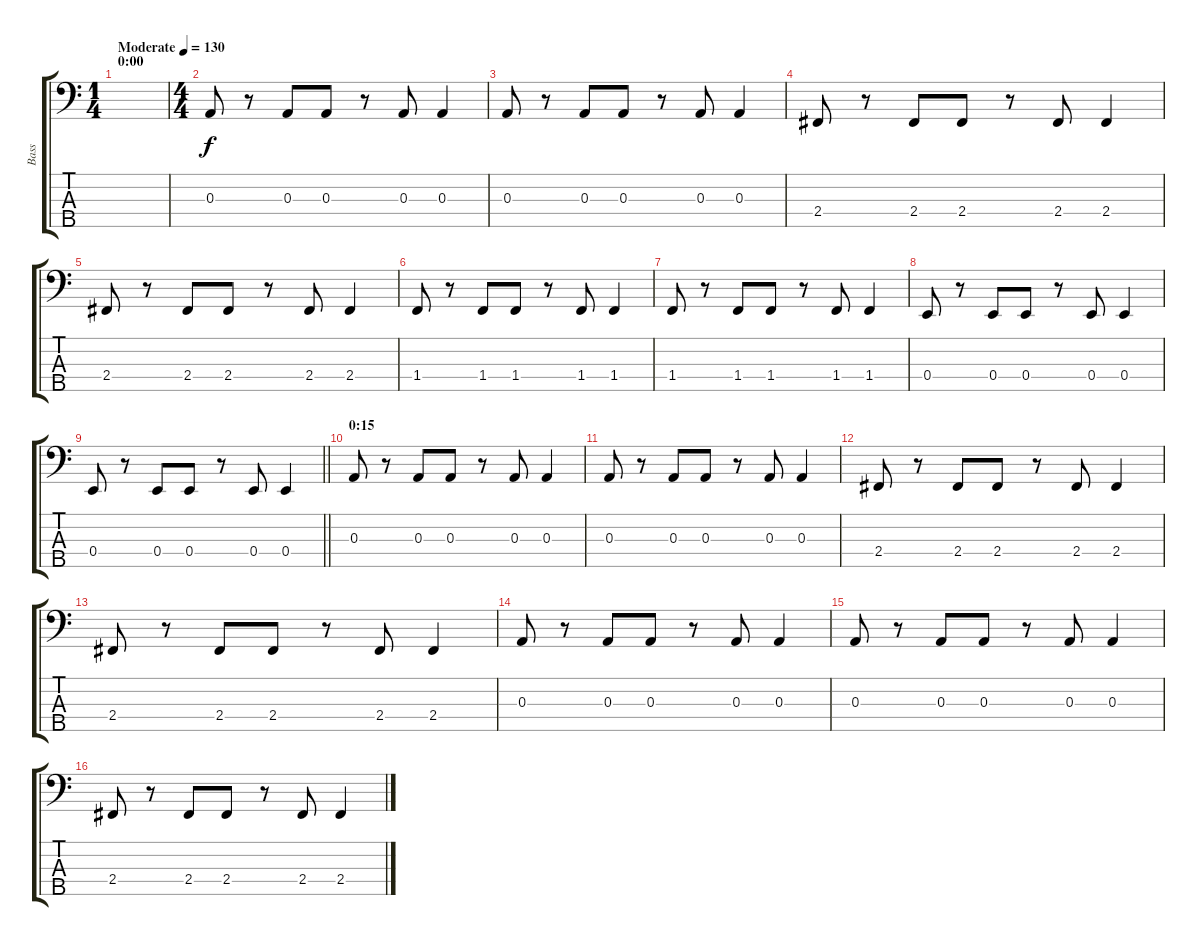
\track ("Bass" "Bass") {instrument electricbassfinger}
\staff {score tabs}
\tuning (G2 D2 A1 E1 B0) {hide}
\ts (1 4)
\section ("" "0:00")
\tempo (130 "Moderate")
\clef f4
\ks c
|
\ts (4 4)
0.3.8 r.8 0.3.8 0.3.8 r.8 0.3.8 0.3.4 |
0.3.8 r.8 0.3.8 0.3.8 r.8 0.3.8 0.3.4 |
2.4.8 r.8 2.4.8 2.4.8 r.8 2.4.8 2.4.4 |
2.4.8 r.8 2.4.8 2.4.8 r.8 2.4.8 2.4.4 |
1.4.8 r.8 1.4.8 1.4.8 r.8 1.4.8 1.4.4 |
1.4.8 r.8 1.4.8 1.4.8 r.8 1.4.8 1.4.4 |
0.4.8 r.8 0.4.8 0.4.8 r.8 0.4.8 0.4.4 |
\barLineRight lightlight
0.4.8 r.8 0.4.8 0.4.8 r.8 0.4.8 0.4.4 |
\section ("" "0:15")
0.3.8 r.8 0.3.8 0.3.8 r.8 0.3.8 0.3.4 |
0.3.8 r.8 0.3.8 0.3.8 r.8 0.3.8 0.3.4 |
2.4.8 r.8 2.4.8 2.4.8 r.8 2.4.8 2.4.4 |
2.4.8 r.8 2.4.8 2.4.8 r.8 2.4.8 2.4.4 |
0.3.8 r.8 0.3.8 0.3.8 r.8 0.3.8 0.3.4 |
0.3.8 r.8 0.3.8 0.3.8 r.8 0.3.8 0.3.4 |
2.4.8 r.8 2.4.8 2.4.8 r.8 2.4.8 2.4.4
